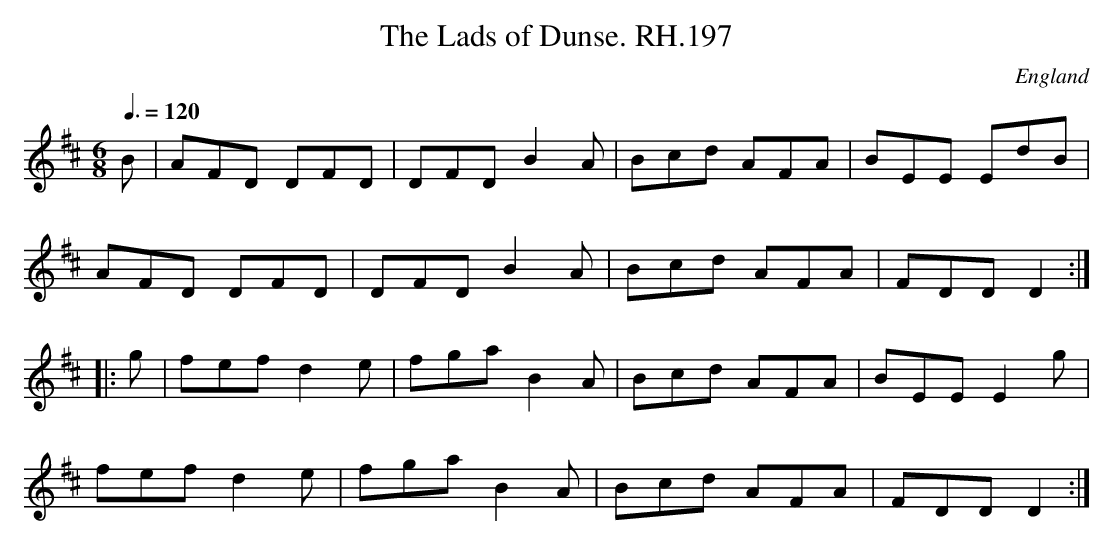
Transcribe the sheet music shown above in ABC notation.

X:1
T:Lads of Dunse. RH.197, The
O:England
M:6/8
L:1/8
Q:3/8=120
K:D
B|AFD DFD|DFD B2A|Bcd AFA|BEE EdB|
AFD DFD|DFD B2A|Bcd AFA|FDD D2:|
|:g|fef d2e|fga B2A|Bcd AFA|BEE E2g|
fef d2e|fga B2A|Bcd AFA|FDD D2:|
